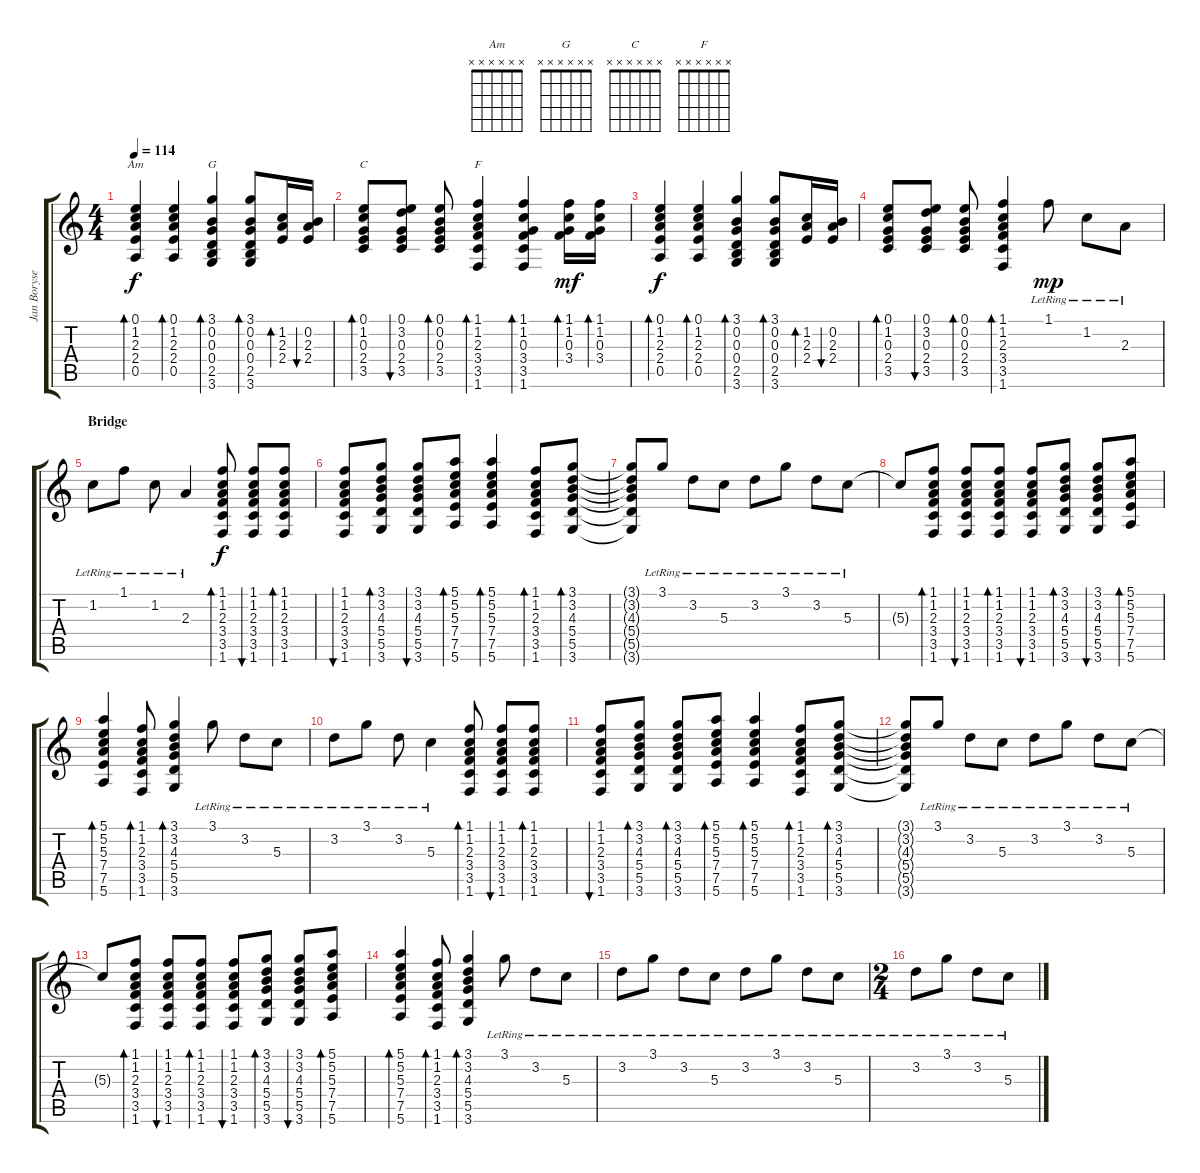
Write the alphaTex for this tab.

\track ("Jan Borysewicz" "Jan Boryse") {instrument acousticguitarsteel}
\staff {score tabs}
\tuning (E4 B3 G3 D3 A2 E2) {hide}
\chord ("Am" x x x x x x)
\chord ("G" x x x x x x)
\chord ("C" x x x x x x)
\chord ("F" x x x x x x)
\ts (4 4)
\tempo 114
\clef g2
\ks c
(0.1 1.2 2.3 2.4 0.5).4{bd 60 ch "Am" dy f} (0.1 1.2 2.3 2.4 0.5).4{bd 60} (3.1 0.2 0.3 0.4 2.5 3.6).4{bd 60 ch "G"} (3.1 0.2 0.3 0.4 2.5 3.6).8{bd 60} (1.2 2.3 2.4).16{bd 60} (0.2 2.3 2.4).16{bu 60} |
(0.1 1.2 0.3 2.4 3.5).8{bd 60 ch "C"} (0.1 3.2 0.3 2.4 3.5).8{bu 60} (0.1 0.2 0.3 2.4 3.5).8{bd 60} (1.1 1.2 2.3 3.4 3.5 1.6).4{bd 60 ch "F"} (1.1 1.2 0.3 3.4 3.5 1.6).4{bd 60} (1.1 1.2 0.3 3.4).16{bd 60 dy mf} (1.1 1.2 0.3 3.4).16{bd 60} |
(0.1 1.2 2.3 2.4 0.5).4{bd 60 dy f} (0.1 1.2 2.3 2.4 0.5).4{bd 60} (3.1 0.2 0.3 0.4 2.5 3.6).4{bd 60} (3.1 0.2 0.3 0.4 2.5 3.6).8{bd 60} (1.2 2.3 2.4).16{bd 60} (0.2 2.3 2.4).16{bu 60} |
(0.1 1.2 0.3 2.4 3.5).8{bd 60} (0.1 3.2 0.3 2.4 3.5).8{bu 60} (0.1 0.2 0.3 2.4 3.5).8{bd 60} (1.1 1.2 2.3 3.4 3.5 1.6).4{bd 60} 1.1{lr}.8{dy mp} 1.2{lr}.8 2.3{lr}.8 |
\section ("" "Bridge")
1.2{lr}.8 1.1{lr}.8 1.2{lr}.8 2.3{lr}.4 (1.1 1.2 2.3 3.4 3.5 1.6).8{bd 60 dy f} (1.1 1.2 2.3 3.4 3.5 1.6).8{bu 60} (1.1 1.2 2.3 3.4 3.5 1.6).8{bd 60} |
(1.1 1.2 2.3 3.4 3.5 1.6).8{bu 60} (3.1 3.2 4.3 5.4 5.5 3.6).8{bd 60} (3.1 3.2 4.3 5.4 5.5 3.6).8{bu 60} (5.1 5.2 5.3 7.4 7.5 5.6).8{bd 60} (5.1 5.2 5.3 7.4 7.5 5.6).4{bd 60} (1.1 1.2 2.3 3.4 3.5 1.6).8{bd 60} (3.1 3.2 4.3 5.4 5.5 3.6).8{bd 60} |
(3.1{t} 3.2{t} 4.3{t} 5.4{t} 5.5{t} 3.6{t}).8 3.1{lr}.8 3.2{lr}.8 5.3{lr}.8 3.2{lr}.8 3.1{lr}.8 3.2{lr}.8 5.3{lr}.8 |
5.3{t}.8 (1.1 1.2 2.3 3.4 3.5 1.6).8{bd 60} (1.1 1.2 2.3 3.4 3.5 1.6).8{bu 60} (1.1 1.2 2.3 3.4 3.5 1.6).8{bd 60} (1.1 1.2 2.3 3.4 3.5 1.6).8{bu 60} (3.1 3.2 4.3 5.4 5.5 3.6).8{bd 60} (3.1 3.2 4.3 5.4 5.5 3.6).8{bu 60} (5.1 5.2 5.3 7.4 7.5 5.6).8{bd 60} |
(5.1 5.2 5.3 7.4 7.5 5.6).4{bd 60} (1.1 1.2 2.3 3.4 3.5 1.6).8{bd 60} (3.1 3.2 4.3 5.4 5.5 3.6).4{bd 60} 3.1{lr}.8 3.2{lr}.8 5.3{lr}.8 |
3.2{lr}.8 3.1{lr}.8 3.2{lr}.8 5.3{lr}.4 (1.1 1.2 2.3 3.4 3.5 1.6).8{bd 60} (1.1 1.2 2.3 3.4 3.5 1.6).8{bu 60} (1.1 1.2 2.3 3.4 3.5 1.6).8{bd 60} |
(1.1 1.2 2.3 3.4 3.5 1.6).8{bu 60} (3.1 3.2 4.3 5.4 5.5 3.6).8{bd 60} (3.1 3.2 4.3 5.4 5.5 3.6).8{bd 60} (5.1 5.2 5.3 7.4 7.5 5.6).8{bd 60} (5.1 5.2 5.3 7.4 7.5 5.6).4{bd 60} (1.1 1.2 2.3 3.4 3.5 1.6).8{bd 60} (3.1 3.2 4.3 5.4 5.5 3.6).8{bd 60} |
(3.1{t} 3.2{t} 4.3{t} 5.4{t} 5.5{t} 3.6{t}).8 3.1{lr}.8 3.2{lr}.8 5.3{lr}.8 3.2{lr}.8 3.1{lr}.8 3.2{lr}.8 5.3{lr}.8 |
5.3{t}.8 (1.1 1.2 2.3 3.4 3.5 1.6).8{bd 60} (1.1 1.2 2.3 3.4 3.5 1.6).8{bu 60} (1.1 1.2 2.3 3.4 3.5 1.6).8{bd 60} (1.1 1.2 2.3 3.4 3.5 1.6).8{bu 60} (3.1 3.2 4.3 5.4 5.5 3.6).8{bd 60} (3.1 3.2 4.3 5.4 5.5 3.6).8{bu 60} (5.1 5.2 5.3 7.4 7.5 5.6).8{bd 60} |
(5.1 5.2 5.3 7.4 7.5 5.6).4{bd 60} (1.1 1.2 2.3 3.4 3.5 1.6).8{bd 60} (3.1 3.2 4.3 5.4 5.5 3.6).4{bd 60} 3.1{lr}.8 3.2{lr}.8 5.3{lr}.8 |
3.2{lr}.8 3.1{lr}.8 3.2{lr}.8 5.3{lr}.8 3.2{lr}.8 3.1{lr}.8 3.2{lr}.8 5.3{lr}.8 |
\ts (2 4)
3.2{lr}.8 3.1{lr}.8 3.2{lr}.8 5.3{lr}.8
